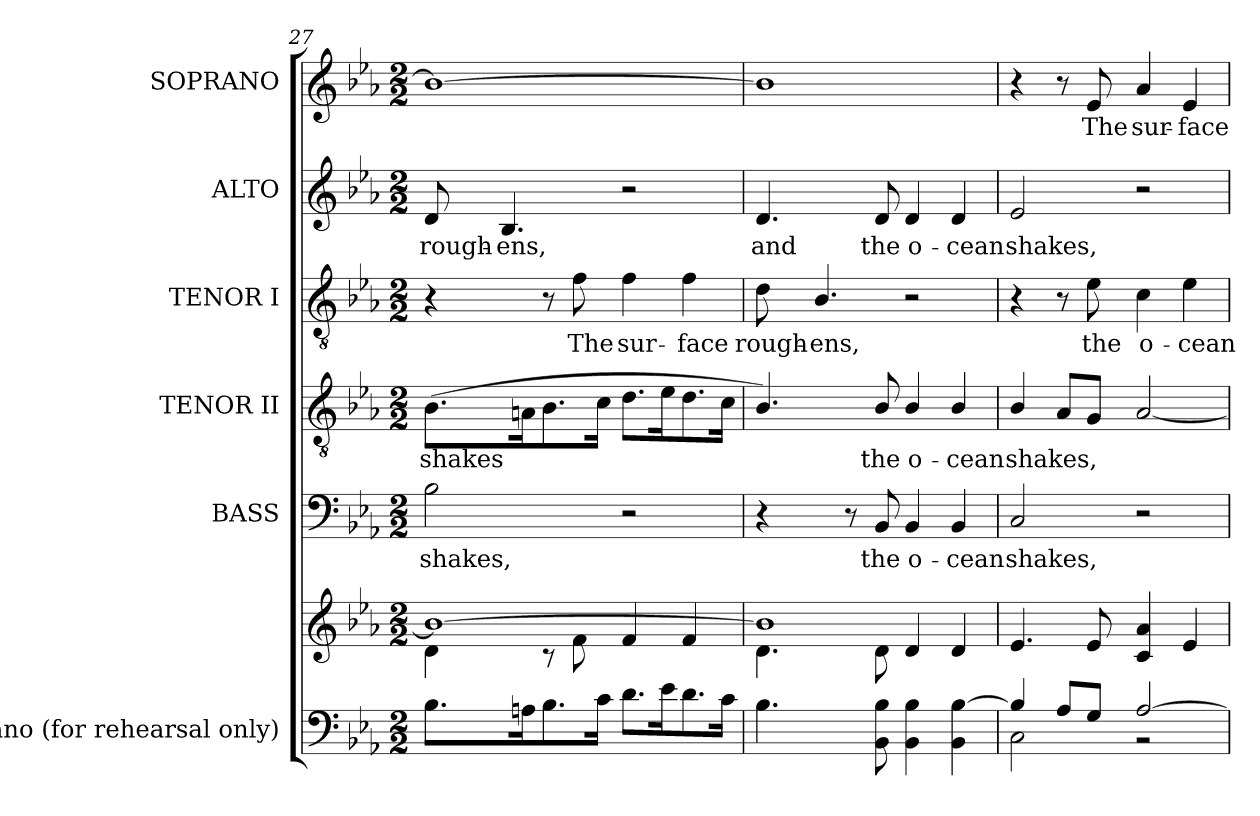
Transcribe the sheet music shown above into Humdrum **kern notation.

**kern	**kern	**kern	**text	**kern	**text	**kern	**text	**kern	**text	**kern	**text
*part6	*part6	*part5	*part5	*part4	*part4	*part3	*part3	*part2	*part2	*part1	*part1
*staff7	*staff6	*staff5	*staff5	*staff4	*staff4	*staff3	*staff3	*staff2	*staff2	*staff1	*staff1
*I"Piano (for rehearsal only)	*	*I"BASS	*	*I"TENOR II	*	*I"TENOR I	*	*I"ALTO	*	*I"SOPRANO	*
*I'Pno.	*	*I'B.	*	*I'T.	*	*I'T.	*	*I'A.	*	*I'S.	*
!!LO:LB:g=z
*clefF4	*clefG2	*clefF4	*	*clefGv2	*	*clefGv2	*	*clefG2	*	*clefG2	*
*	*	*	*	*ITrd7c12	*	*ITrd7c12	*	*	*	*	*
*k[b-e-a-]	*k[b-e-a-]	*k[b-e-a-]	*	*k[b-e-a-]	*	*k[b-e-a-]	*	*k[b-e-a-]	*	*k[b-e-a-]	*
*E-:	*E-:	*E-:	*	*E-:	*	*E-:	*	*E-:	*	*E-:	*
*M2/2	*M2/2	*M2/2	*	*M2/2	*	*M2/2	*	*M2/2	*	*M2/2	*
=27	=27	=27	=27	=27	=27	=27	=27	=27	=27	=27	=27
*	*^	*	*	*	*	*	*	*	*	*	*
!	!	!	!	!LO:LY:b:color=#000000	!	!	!	!	!	!	!	!
!	!	!	!	!	!	!LO:LY:b:color=#000000	!	!	!	!	!	!
!	!	!	!	!	!	!	!	!	!	!LO:LY:b:color=#000000	!	!
8.B-i\L	1b-i_	4di\	2B-i\	shakes,	(8.BB-i\L	shakes	4r	.	8di/	rough-	1b-i_	.
!	!	!	!	!	!	!	!	!	!	!LO:LY:b:color=#000000	!	!
.	.	.	.	.	.	.	.	.	4.B-i/	-ens,	.	.
16Ani\K	.	.	.	.	16AAni\K	.	.	.	.	.	.	.
8.B-i\	.	8r	.	.	8.BB-i\	.	8r	.	.	.	.	.
!	!	!	!	!	!	!	!	!LO:LY:b:color=#000000	!	!	!	!
.	.	8fi\	.	.	.	.	8Fi\	The	.	.	.	.
16ci\Jk	.	.	.	.	16Ci\Jk	.	.	.	.	.	.	.
!	!	!	!	!	!	!	!	!LO:LY:b:color=#000000	!	!	!	!
8.di\L	.	4fi/	2r	.	8.Di\L	.	4Fi\	sur-	2r	.	.	.
16e-i\K	.	.	.	.	16E-i\K	.	.	.	.	.	.	.
!	!	!	!	!	!	!	!	!LO:LY:b:color=#000000	!	!	!	!
8.di\	.	4fi/	.	.	8.Di\	.	4Fi\	-face	.	.	.	.
16ci\Jk	.	.	.	.	16Ci\Jk	.	.	.	.	.	.	.
=28	=28	=28	=28	=28	=28	=28	=28	=28	=28	=28	=28	=28
!	!	!	!	!	!	!	!	!LO:LY:b:color=#000000	!	!	!	!
!	!	!	!	!	!	!	!	!	!	!LO:LY:b:color=#000000	!	!
4.B-i\	1b-i]	4.di\	4r	.	4.BB-i/)	.	8Di\	rough-	4.di/	and	1b-i]	.
!	!	!	!	!	!	!	!	!LO:LY:b:color=#000000	!	!	!	!
.	.	.	.	.	.	.	4.BB-i/	-ens,	.	.	.	.
.	.	.	8r	.	.	.	.	.	.	.	.	.
!	!	!	!	!LO:LY:b:color=#000000	!	!	!	!	!	!	!	!
!	!	!	!	!	!	!LO:LY:b:color=#000000	!	!	!	!	!	!
!	!	!	!	!	!	!	!	!	!	!LO:LY:b:color=#000000	!	!
8BB-i\ 8B-i	.	8di\	8BB-i/	the	8BB-i/	the	.	.	8di/	the	.	.
!	!	!	!	!LO:LY:b:color=#000000	!	!	!	!	!	!	!	!
!	!	!	!	!	!	!LO:LY:b:color=#000000	!	!	!	!	!	!
!	!	!	!	!	!	!	!	!	!	!LO:LY:b:color=#000000	!	!
4BB-i\ 4B-i	.	4di/	4BB-i/	o-	4BB-i/	o-	2r	.	4di/	o-	.	.
!	!	!	!	!LO:LY:b:color=#000000	!	!	!	!	!	!	!	!
!	!	!	!	!	!	!LO:LY:b:color=#000000	!	!	!	!	!	!
!	!	!	!	!	!	!	!	!	!	!LO:LY:b:color=#000000	!	!
4BB-i\ [4B-i	.	4di/	4BB-i/	-cean	4BB-i/	-cean	.	.	4di/	-cean	.	.
*	*v	*v	*	*	*	*	*	*	*	*	*	*
=29	=29	=29	=29	=29	=29	=29	=29	=29	=29	=29	=29
*^	*	*	*	*	*	*	*	*	*	*	*
*	*	*^	*	*	*	*	*	*	*	*	*	*
!	!	!	!	!	!LO:LY:b:color=#000000	!	!	!	!	!	!	!	!
*	*	*v	*v	*	*	*	*	*	*	*	*	*	*
*	*	*^	*	*	*	*	*	*	*	*	*	*
!	!	!	!	!	!	!	!LO:LY:b:color=#000000	!	!	!	!	!	!
*	*	*v	*v	*	*	*	*	*	*	*	*	*	*
*	*	*^	*	*	*	*	*	*	*	*	*	*
!	!	!	!	!	!	!	!	!	!	!	!LO:LY:b:color=#000000	!	!
*	*	*v	*v	*	*	*	*	*	*	*	*	*	*
4B-i/]	2Ci\	4.e-i/	2Ci/	shakes,	4BB-i/	shakes,	4r	.	2e-i/	shakes,	4r	.
8A-i/L	.	.	.	.	8AA-i/L	.	8r	.	.	.	8r	.
!	!	!	!	!	!	!	!	!LO:LY:b:color=#000000	!	!	!	!
!	!	!	!	!	!	!	!	!	!	!	!	!LO:LY:b:color=#000000
8Gi/J	.	8e-i/	.	.	8GGi/J	.	8E-i\	the	.	.	8e-i/	The
!	!	!	!	!	!	!	!	!LO:LY:b:color=#000000	!	!	!	!
!	!	!	!	!	!	!	!	!	!	!	!	!LO:LY:b:color=#000000
[2A-i/	2r	4ci/ 4a-i	2r	.	[2AA-i/	.	4Ci\	o-	2r	.	4a-i/	sur-
!	!	!	!	!	!	!	!	!LO:LY:b:color=#000000	!	!	!	!
!	!	!	!	!	!	!	!	!	!	!	!	!LO:LY:b:color=#000000
.	.	4e-i/	.	.	.	.	4E-i\	-cean	.	.	4e-i/	-face
*v	*v	*	*	*	*	*	*	*	*	*	*	*
=	=	=	=	=	=	=	=	=	=	=	=
*-	*-	*-	*-	*-	*-	*-	*-	*-	*-	*-	*-
